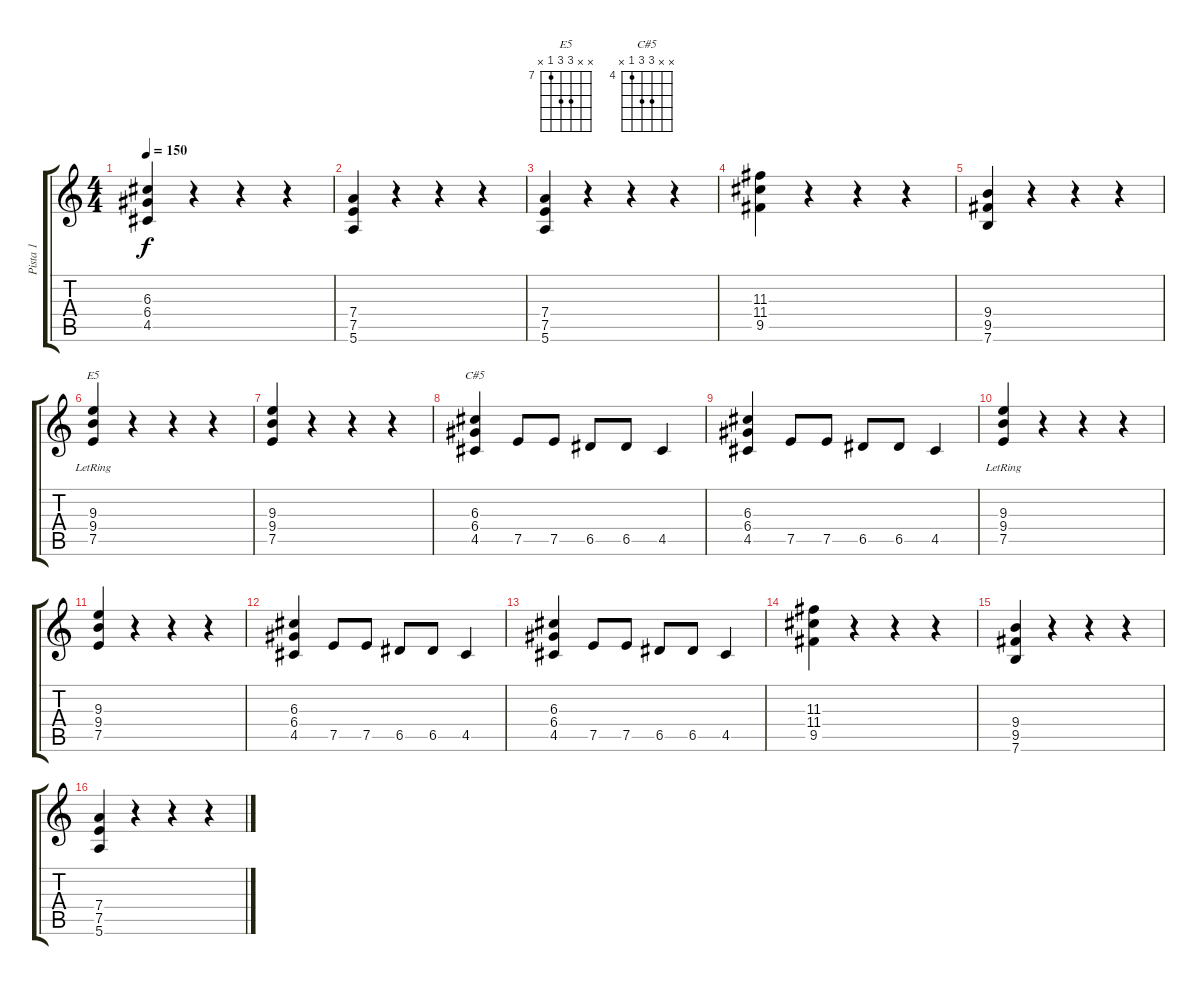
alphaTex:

\track ("Pista 1" "Pista 1") {instrument overdrivenguitar}
\staff {score tabs}
\tuning (E4 B3 G3 D3 A2 E2) {hide}
\chord ("E5" x x 9 9 7 x) {firstfret 7}
\chord ("C#5" x x 6 6 4 x) {firstfret 4}
\ts (4 4)
\tempo 150
\clef g2
\ks c
(6.3 6.4 4.5).4{dy f} r.4 r.4 r.4 |
(7.4 7.5 5.6).4 r.4 r.4 r.4 |
(7.4 7.5 5.6).4 r.4 r.4 r.4 |
(11.3 11.4 9.5).4 r.4 r.4 r.4 |
(9.4 9.5 7.6).4 r.4 r.4 r.4 |
(9.3 9.4{lr} 7.5).4{ch "E5"} r.4 r.4 r.4 |
(9.3 9.4 7.5).4 r.4 r.4 r.4 |
(6.3 6.4 4.5).4{ch "C#5"} 7.5.8 7.5.8 6.5.8 6.5.8 4.5.4 |
(6.3 6.4 4.5).4 7.5.8 7.5.8 6.5.8 6.5.8 4.5.4 |
(9.3 9.4{lr} 7.5).4 r.4 r.4 r.4 |
(9.3 9.4 7.5).4 r.4 r.4 r.4 |
(6.3 6.4 4.5).4 7.5.8 7.5.8 6.5.8 6.5.8 4.5.4 |
(6.3 6.4 4.5).4 7.5.8 7.5.8 6.5.8 6.5.8 4.5.4 |
(11.3 11.4 9.5).4 r.4 r.4 r.4 |
(9.4 9.5 7.6).4 r.4 r.4 r.4 |
(7.4 7.5 5.6).4 r.4 r.4 r.4
